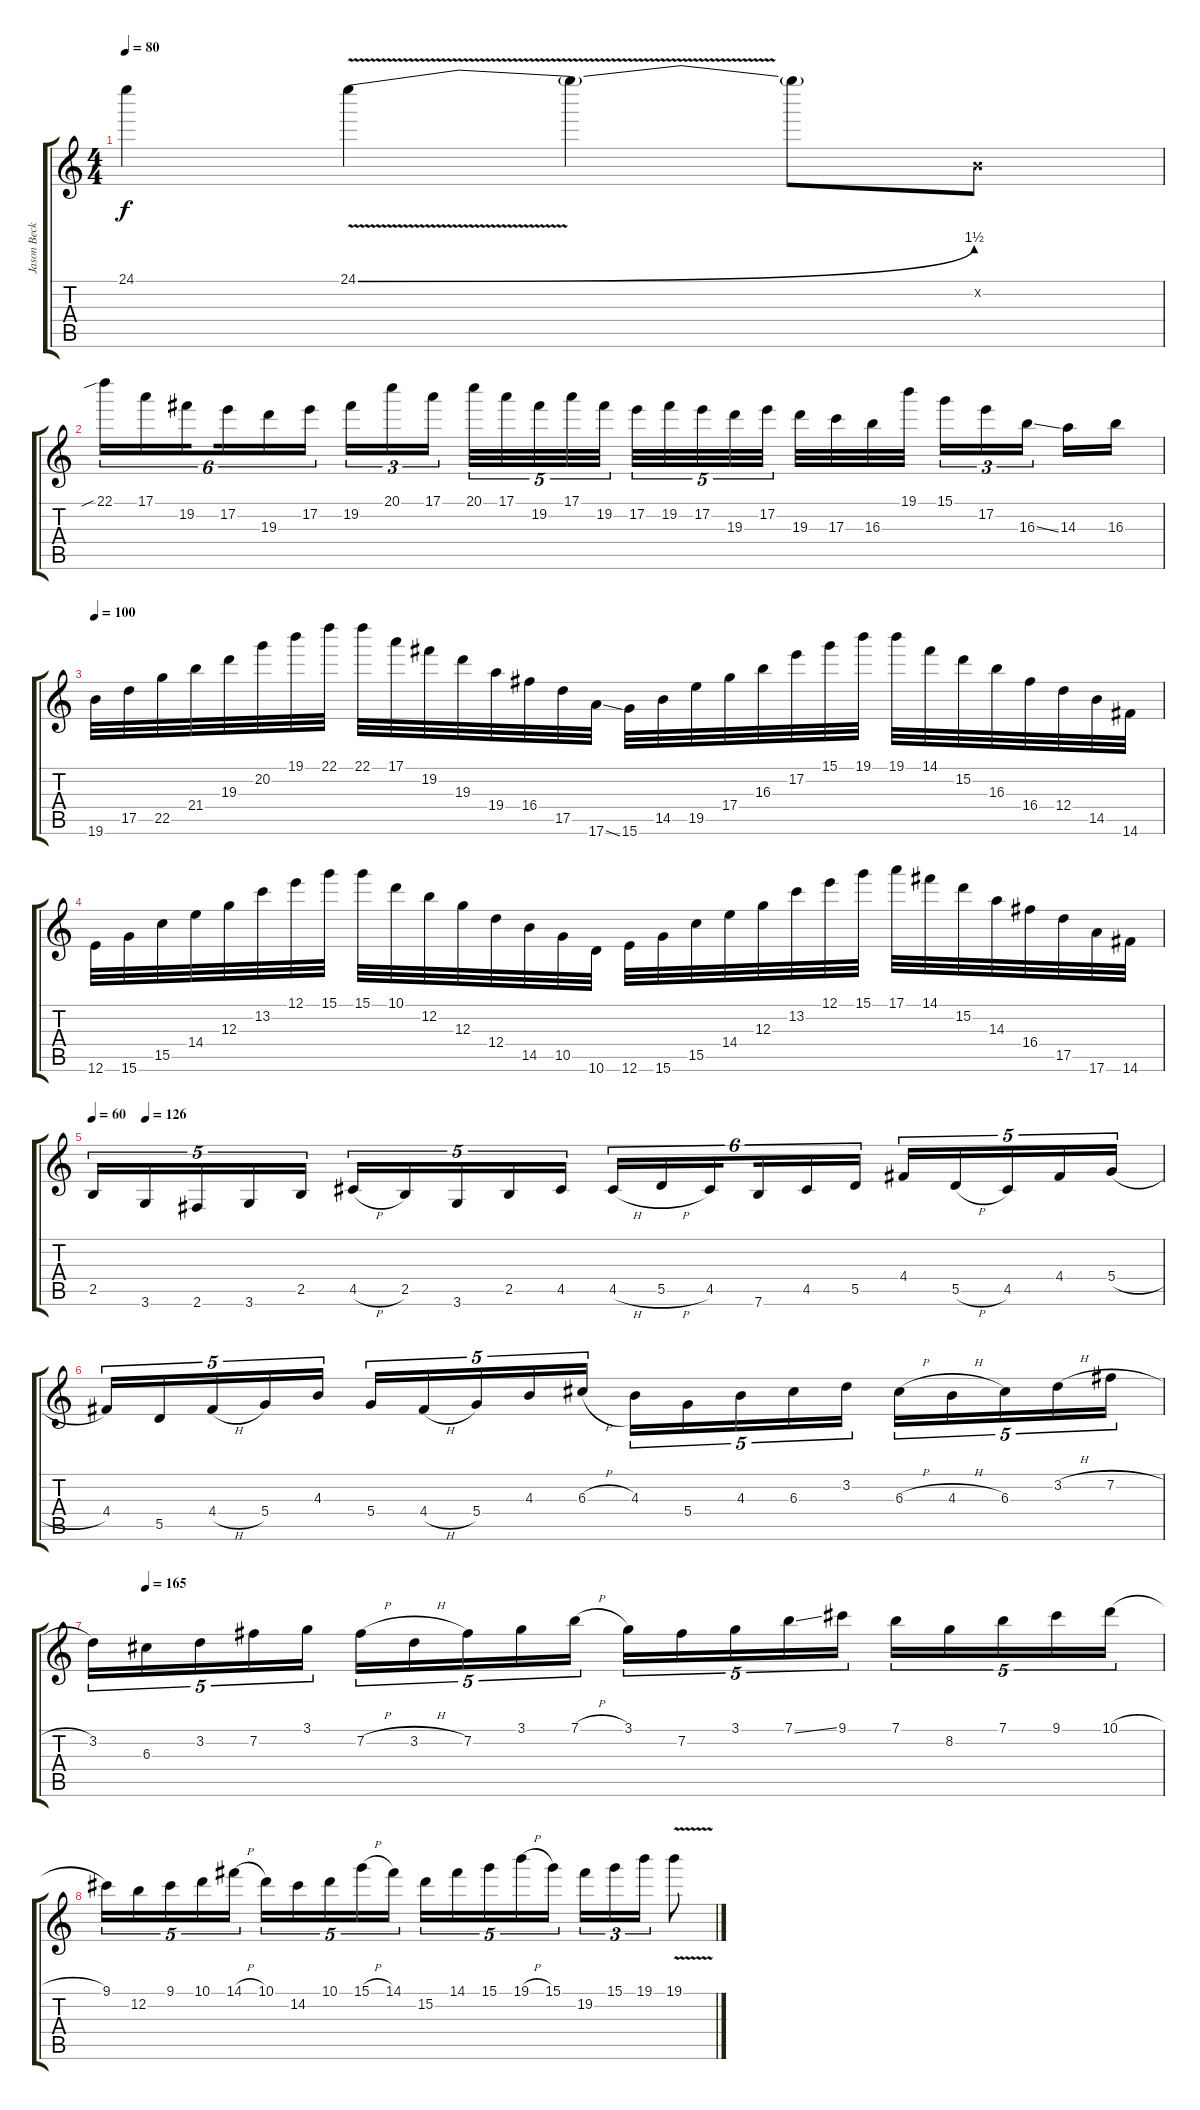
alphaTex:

\track ("Jason Becker" "Jason Beck") {instrument overdrivenguitar}
\staff {score tabs}
\tuning (E4 B3 G3 D3 A2 E2) {hide}
\ts (4 4)
\tempo 80
\clef g2
\ks c
24.1.4{dy f} 24.1{be (bend 0 0 60 6) v}.4 24.1{t}.4 24.1{t}.8 0.2{x}.8 |
22.1{sib}.16{tu (6 4)} 17.1.16{tu (6 4)} 19.2.16{tu (6 4) beam splitsecondary} 17.2.16{tu (6 4)} 19.3.16{tu (6 4)} 17.2.16{tu (6 4)} 19.2.16{tu (3 2)} 20.1.16{tu (3 2)} 17.1.16{tu (3 2) beam splitsecondary} 20.1.32{tu (5 4)} 17.1.32{tu (5 4)} 19.2.32{tu (5 4)} 17.1.32{tu (5 4)} 19.2.32{tu (5 4)} 17.2.32{tu (5 4)} 19.2.32{tu (5 4)} 17.2.32{tu (5 4)} 19.3.32{tu (5 4)} 17.2.32{tu (5 4) beam splitsecondary} 19.3.32 17.3.32 16.3.32 19.1.32 15.1.16{tu (3 2)} 17.2.16{tu (3 2)} 16.3{ss}.16{tu (3 2) beam splitsecondary} 14.3.16 16.3.16 |
\tempo 100
19.6.32 17.5.32 22.5.32 21.4.32 19.3.32 20.2.32 19.1.32 22.1.32 22.1.32 17.1.32 19.2.32 19.3.32 19.4.32 16.4.32 17.5.32 17.6{ss}.32 15.6.32 14.5.32 19.5.32 17.4.32 16.3.32 17.2.32 15.1.32 19.1.32 19.1.32 14.1.32 15.2.32 16.3.32 16.4.32 12.4.32 14.5.32 14.6.32 |
12.6.32 15.6.32 15.5.32 14.4.32 12.3.32 13.2.32 12.1.32 15.1.32 15.1.32 10.1.32 12.2.32 12.3.32 12.4.32 14.5.32 10.5.32 10.6.32 12.6.32 15.6.32 15.5.32 14.4.32 12.3.32 13.2.32 12.1.32 15.1.32 17.1.32 14.1.32 15.2.32 14.3.32 16.4.32 17.5.32 17.6.32 14.6.32 |
\tempo 60
\tempo (126 0.05)
2.5.16{tu (5 4)} 3.6.16{tu (5 4)} 2.6.16{tu (5 4)} 3.6.16{tu (5 4)} 2.5.16{tu (5 4)} 4.5{h}.16{tu (5 4)} 2.5.16{tu (5 4)} 3.6.16{tu (5 4)} 2.5.16{tu (5 4)} 4.5.16{tu (5 4)} 4.5{h}.16{tu (6 4)} 5.5{h}.16{tu (6 4)} 4.5.16{tu (6 4) beam splitsecondary} 7.6.16{tu (6 4)} 4.5.16{tu (6 4)} 5.5.16{tu (6 4)} 4.4.16{tu (5 4)} 5.5{h}.16{tu (5 4)} 4.5.16{tu (5 4)} 4.4.16{tu (5 4)} 5.4{h}.16{tu (5 4)} |
4.4.16{tu (5 4)} 5.5.16{tu (5 4)} 4.4{h}.16{tu (5 4)} 5.4.16{tu (5 4)} 4.3.16{tu (5 4)} 5.4.16{tu (5 4)} 4.4{h}.16{tu (5 4)} 5.4.16{tu (5 4)} 4.3.16{tu (5 4)} 6.3{h}.16{tu (5 4)} 4.3.16{tu (5 4)} 5.4.16{tu (5 4)} 4.3.16{tu (5 4)} 6.3.16{tu (5 4)} 3.2.16{tu (5 4)} 6.3{h}.16{tu (5 4)} 4.3{h}.16{tu (5 4)} 6.3.16{tu (5 4)} 3.2{h}.16{tu (5 4)} 7.2{h}.16{tu (5 4)} |
\tempo (165 0.05)
3.2.16{tu (5 4)} 6.3.16{tu (5 4)} 3.2.16{tu (5 4)} 7.2.16{tu (5 4)} 3.1.16{tu (5 4)} 7.2{h}.16{tu (5 4)} 3.2{h}.16{tu (5 4)} 7.2.16{tu (5 4)} 3.1.16{tu (5 4)} 7.1{h}.16{tu (5 4)} 3.1.16{tu (5 4)} 7.2.16{tu (5 4)} 3.1.16{tu (5 4)} 7.1{ss}.16{tu (5 4)} 9.1.16{tu (5 4)} 7.1.16{tu (5 4)} 8.2.16{tu (5 4)} 7.1.16{tu (5 4)} 9.1.16{tu (5 4)} 10.1{h}.16{tu (5 4)} |
9.1.16{tu (5 4)} 12.2.16{tu (5 4)} 9.1.16{tu (5 4)} 10.1.16{tu (5 4)} 14.1{h}.16{tu (5 4)} 10.1.16{tu (5 4)} 14.2.16{tu (5 4)} 10.1.16{tu (5 4)} 15.1{h}.16{tu (5 4)} 14.1.16{tu (5 4)} 15.2.16{tu (5 4)} 14.1.16{tu (5 4)} 15.1.16{tu (5 4)} 19.1{h}.16{tu (5 4)} 15.1.16{tu (5 4)} 19.2.16{tu (3 2)} 15.1.16{tu (3 2)} 19.1.16{tu (3 2)} 19.1{v}.8
